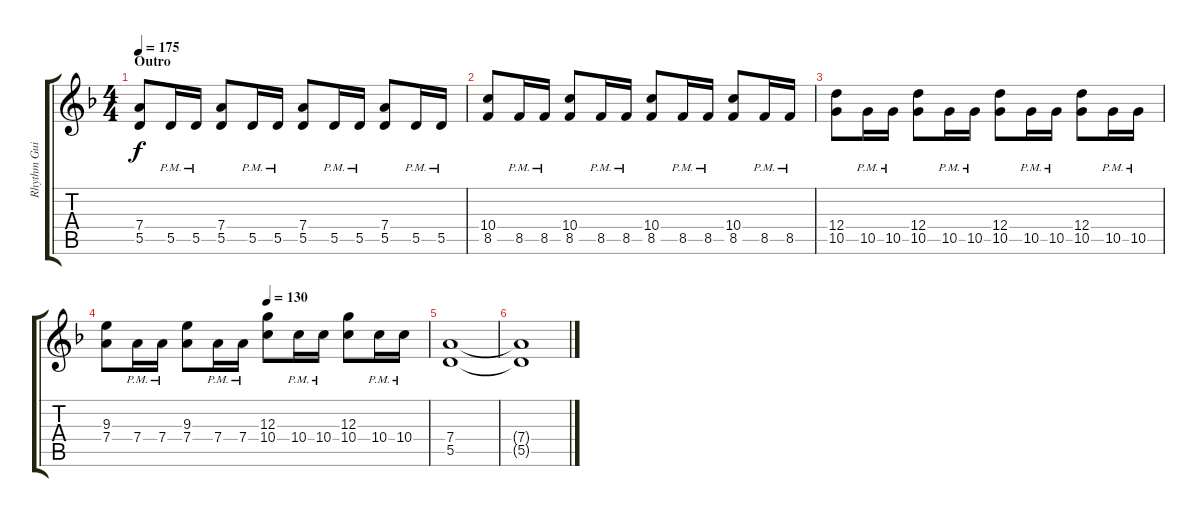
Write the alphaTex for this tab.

\track ("Rhythm Guitar 2: Tapani Kangas" "Rhythm Gui") {instrument distortionguitar}
\staff {score tabs}
\tuning (E4 B3 G3 D3 A2 E2) {hide}
\ts (4 4)
\section ("" "Outro")
\tempo 175
\clef g2
\ks dminor
(7.4 5.5).8{dy f} 5.5{pm}.16 5.5{pm}.16 (7.4 5.5).8 5.5{pm}.16 5.5{pm}.16 (7.4 5.5).8 5.5{pm}.16 5.5{pm}.16 (7.4 5.5).8 5.5{pm}.16 5.5{pm}.16 |
(10.4 8.5).8 8.5{pm}.16 8.5{pm}.16 (10.4 8.5).8 8.5{pm}.16 8.5{pm}.16 (10.4 8.5).8 8.5{pm}.16 8.5{pm}.16 (10.4 8.5).8 8.5{pm}.16 8.5{pm}.16 |
(12.4 10.5).8 10.5{pm}.16 10.5{pm}.16 (12.4 10.5).8 10.5{pm}.16 10.5{pm}.16 (12.4 10.5).8 10.5{pm}.16 10.5{pm}.16 (12.4 10.5).8 10.5{pm}.16 10.5{pm}.16 |
\tempo (130 0.5)
(9.3 7.4).8 7.4{pm}.16 7.4{pm}.16 (9.3 7.4).8 7.4{pm}.16 7.4{pm}.16 (12.3 10.4).8 10.4{pm}.16 10.4{pm}.16 (12.3 10.4).8 10.4{pm}.16 10.4{pm}.16 |
(7.4 5.5).1 |
(7.4{t} 5.5{t}).1
